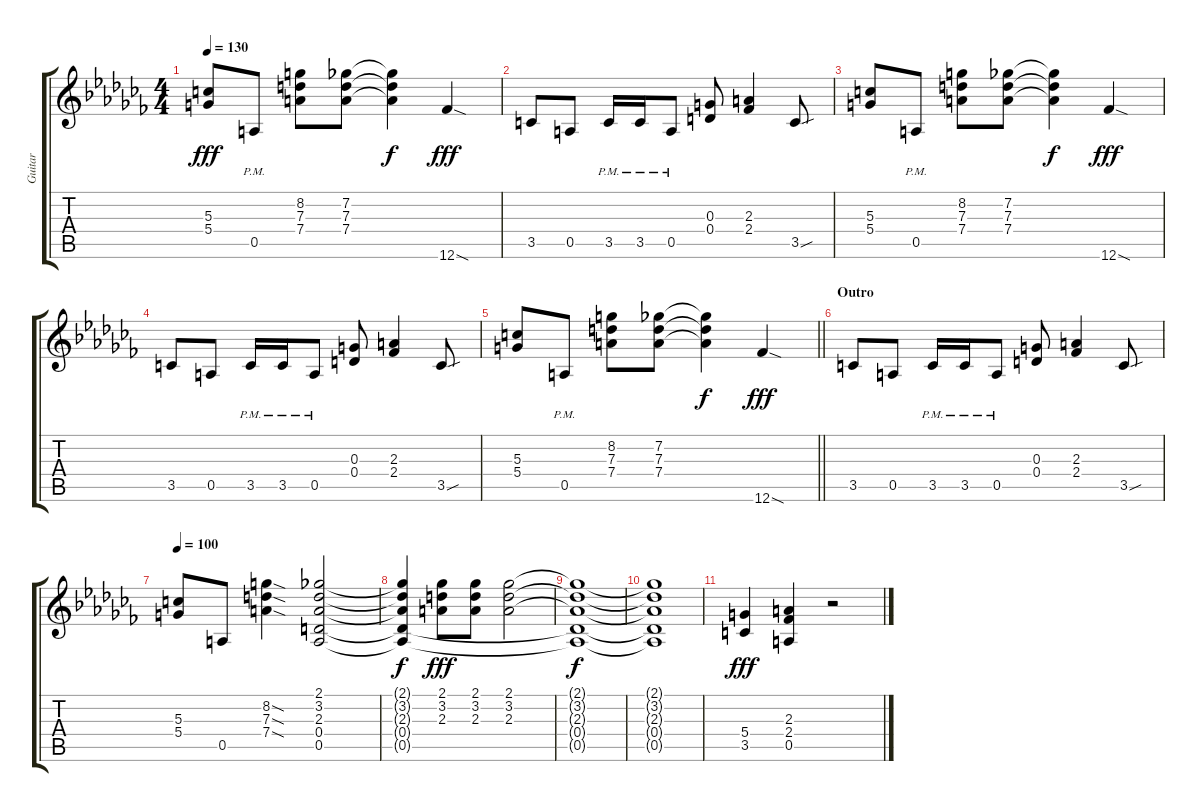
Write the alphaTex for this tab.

\track ("Guitar" "Guitar") {instrument distortionguitar}
\staff {score tabs}
\tuning (E4 B3 G3 D3 A2 E2) {hide}
\ts (4 4)
\tempo 130
\clef g2
\ks cb
(5.3 5.4).8{dy fff} 0.5{pm}.8 (8.2 7.3 7.4).8 (7.2 7.3 7.4).8 (7.2{t} 7.3{t} 7.4{t}).4{dy f} 12.6{sod}.4{dy fff} |
3.5.8 0.5.8 3.5{pm}.16 3.5{pm}.16 0.5{pm}.8 (0.3 0.4).8 (2.3 2.4).4 3.5{sou}.8 |
(5.3 5.4).8 0.5{pm}.8 (8.2 7.3 7.4).8 (7.2 7.3 7.4).8 (7.2{t} 7.3{t} 7.4{t}).4{dy f} 12.6{sod}.4{dy fff} |
3.5.8 0.5.8 3.5{pm}.16 3.5{pm}.16 0.5{pm}.8 (0.3 0.4).8 (2.3 2.4).4 3.5{sou}.8 |
\barLineRight lightlight
(5.3 5.4).8 0.5{pm}.8 (8.2 7.3 7.4).8 (7.2 7.3 7.4).8 (7.2{t} 7.3{t} 7.4{t}).4{dy f} 12.6{sod}.4{dy fff} |
\section ("" "Outro")
3.5.8 0.5.8 3.5{pm}.16 3.5{pm}.16 0.5{pm}.8 (0.3 0.4).8 (2.3 2.4).4 3.5{sou}.8 |
\tempo 100
(5.3 5.4).8 0.5.8 (8.2{sod} 7.3{sod} 7.4{sod}).4 (2.1 3.2 2.3 0.4 0.5).2 |
(2.1{t} 3.2{t} 2.3{t} 0.4{t} 0.5{t}).4{dy f} (2.1 3.2 2.3).8{dy fff} (2.1 3.2 2.3).8 (2.1 3.2 2.3).2 |
(2.1{t} 3.2{t} 2.3{t} 0.4{t} 0.5{t}).1{dy f} |
(2.1{t} 3.2{t} 2.3{t} 0.4{t} 0.5{t}).1 |
(5.4 3.5).4{dy fff} (2.3 2.4 0.5).4 r.2
